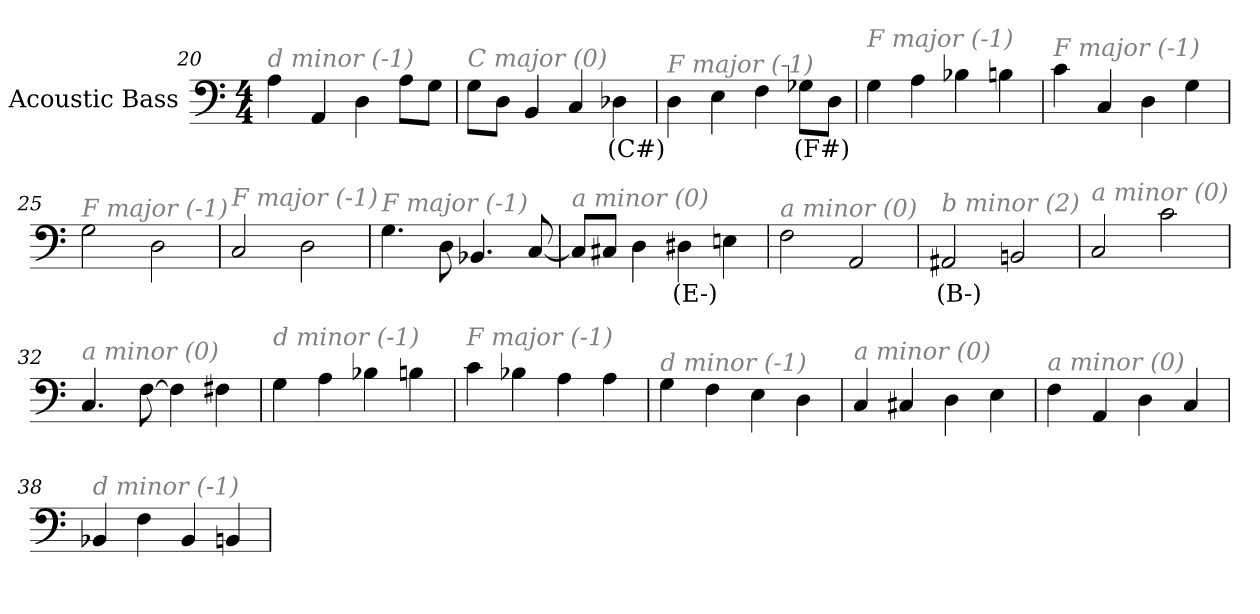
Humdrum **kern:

**kern	**text
*part1	*part1
*staff1	*staff1
*I"Acoustic Bass	*
*clefF4	*
*ITrd7c12	*
*k[]	*
*C:	*
*M4/4	*
=20	=20
!LO:TX:i:color=#808080:t=d minor (-1)	!
4AA	.
4AAA	.
4DD	.
8AAL	.
8GGJ	.
=21	=21
!LO:TX:i:color=#808080:t=C major (0)	!
8GGL	.
8DDJ	.
4BBB	.
4CC	.
4DD-Xi	(C#)
=22	=22
!LO:TX:i:color=#808080:t=F major (-1)	!
4DD	.
4EE	.
4FF	.
8GG-XiL	(F#)
8DDJ	.
=23	=23
!LO:TX:i:color=#808080:t=F major (-1)	!
4GG	.
4AA	.
4BB-X	.
4BBn	.
=24	=24
!LO:TX:i:color=#808080:t=F major (-1)	!
4C	.
4CC	.
4DD	.
4GG	.
=25	=25
!LO:TX:i:color=#808080:t=F major (-1)	!
2GG	.
2DD	.
=26	=26
!LO:TX:i:color=#808080:t=F major (-1)	!
2CC	.
2DD	.
=27	=27
!LO:TX:i:color=#808080:t=F major (-1)	!
4.GG	.
8DD	.
4.BBB-X	.
[8CC	.
=28	=28
!LO:TX:i:color=#808080:t=a minor (0)	!
8CCL]	.
8CC#XJ	.
4DD	.
4DD#Xi	(E-)
4EEn	.
=29	=29
!LO:TX:i:color=#808080:t=a minor (0)	!
2FF	.
2AAA	.
=30	=30
!LO:TX:i:color=#808080:t=b minor (2)	!
2AAA#Xi	(B-)
2BBBn	.
=31	=31
!LO:TX:i:color=#808080:t=a minor (0)	!
2CC	.
2C	.
=32	=32
!LO:TX:i:color=#808080:t=a minor (0)	!
4.CC	.
[8FF	.
4FF]	.
4FF#X	.
=33	=33
!LO:TX:i:color=#808080:t=d minor (-1)	!
4GG	.
4AA	.
4BB-X	.
4BBn	.
=34	=34
!LO:TX:i:color=#808080:t=F major (-1)	!
4C	.
4BB-X	.
4AA	.
4AA	.
=35	=35
!LO:TX:i:color=#808080:t=d minor (-1)	!
4GG	.
4FF	.
4EE	.
4DD	.
=36	=36
!LO:TX:i:color=#808080:t=a minor (0)	!
4CC	.
4CC#X	.
4DD	.
4EE	.
=37	=37
!LO:TX:i:color=#808080:t=a minor (0)	!
4FF	.
4AAA	.
4DD	.
4CC	.
=38	=38
!LO:TX:i:color=#808080:t=d minor (-1)	!
4BBB-X	.
4FF	.
4BBB-	.
4BBBn	.
=	=
*-	*-
